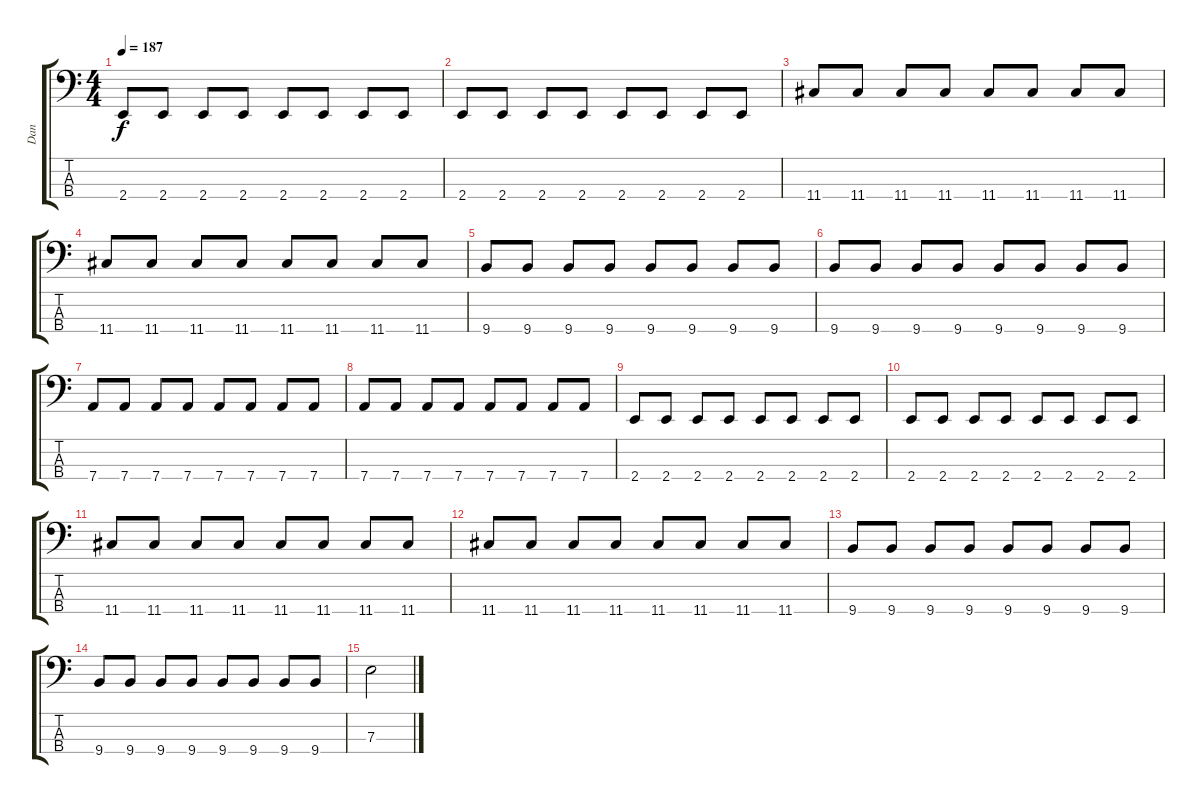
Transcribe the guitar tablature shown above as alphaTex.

\track ("Dan" "Dan") {instrument electricbasspick}
\staff {score tabs}
\tuning (G2 D2 A1 D1) {hide}
\ts (4 4)
\tempo 187
\clef f4
\ks c
2.4.8{dy f} 2.4.8 2.4.8 2.4.8 2.4.8 2.4.8 2.4.8 2.4.8 |
2.4.8 2.4.8 2.4.8 2.4.8 2.4.8 2.4.8 2.4.8 2.4.8 |
11.4.8 11.4.8 11.4.8 11.4.8 11.4.8 11.4.8 11.4.8 11.4.8 |
11.4.8 11.4.8 11.4.8 11.4.8 11.4.8 11.4.8 11.4.8 11.4.8 |
9.4.8 9.4.8 9.4.8 9.4.8 9.4.8 9.4.8 9.4.8 9.4.8 |
9.4.8 9.4.8 9.4.8 9.4.8 9.4.8 9.4.8 9.4.8 9.4.8 |
7.4.8 7.4.8 7.4.8 7.4.8 7.4.8 7.4.8 7.4.8 7.4.8 |
7.4.8 7.4.8 7.4.8 7.4.8 7.4.8 7.4.8 7.4.8 7.4.8 |
2.4.8 2.4.8 2.4.8 2.4.8 2.4.8 2.4.8 2.4.8 2.4.8 |
2.4.8 2.4.8 2.4.8 2.4.8 2.4.8 2.4.8 2.4.8 2.4.8 |
11.4.8 11.4.8 11.4.8 11.4.8 11.4.8 11.4.8 11.4.8 11.4.8 |
11.4.8 11.4.8 11.4.8 11.4.8 11.4.8 11.4.8 11.4.8 11.4.8 |
9.4.8 9.4.8 9.4.8 9.4.8 9.4.8 9.4.8 9.4.8 9.4.8 |
9.4.8 9.4.8 9.4.8 9.4.8 9.4.8 9.4.8 9.4.8 9.4.8 |
7.3.2
